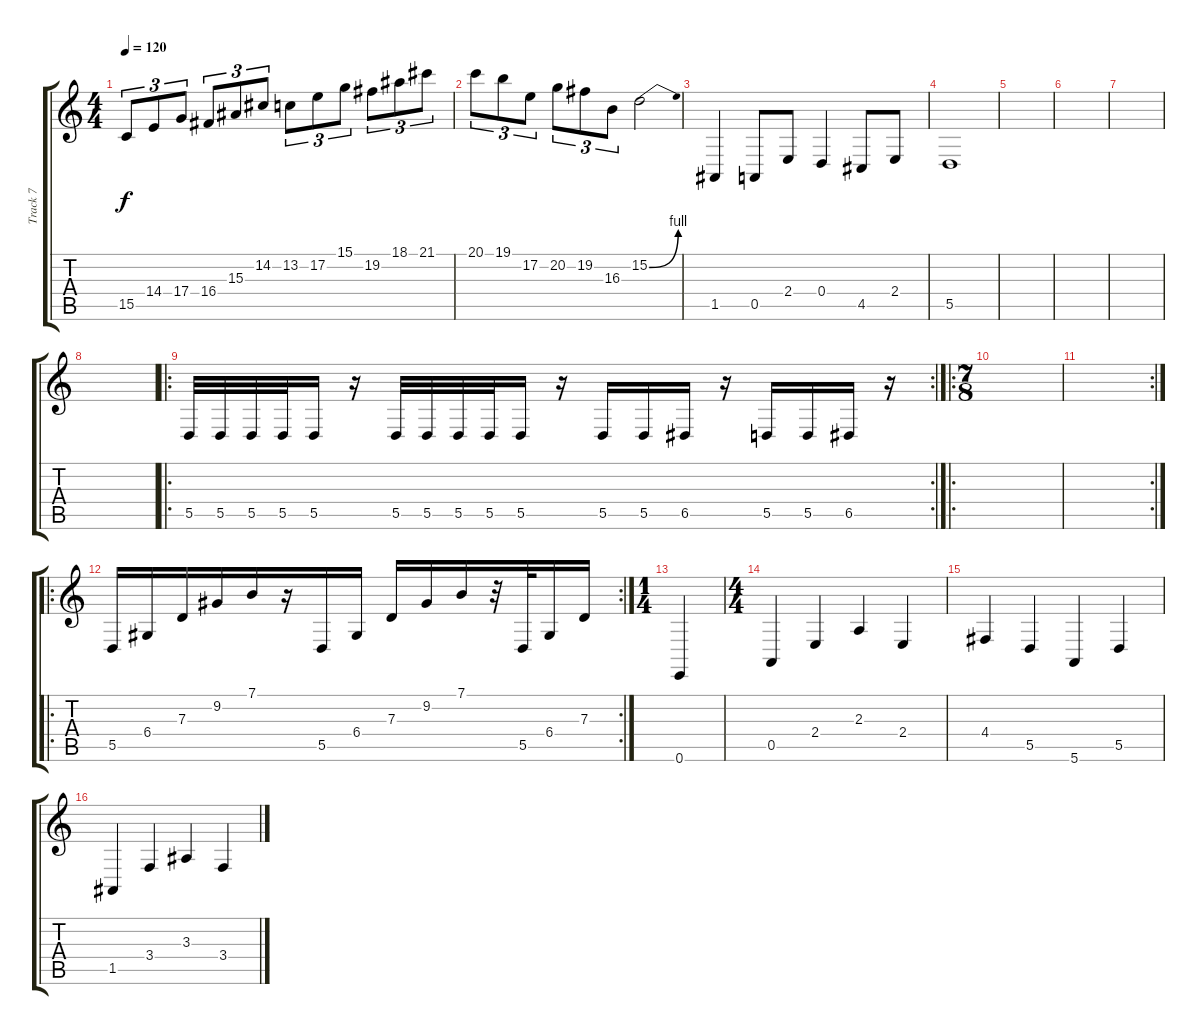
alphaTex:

\track ("Track 7" "Track 7") {instrument clarinet}
\staff {score tabs}
\tuning (E4 B3 G3 D3 A2 E2) {hide}
\ts (4 4)
\tempo 120
\clef g2
\ks c
15.5.8{tu (3 2) dy f} 14.4.8{tu (3 2)} 17.4.8{tu (3 2)} 16.4.8{tu (3 2)} 15.3.8{tu (3 2)} 14.2.8{tu (3 2)} 13.2.8{tu (3 2)} 17.2.8{tu (3 2)} 15.1.8{tu (3 2)} 19.2.8{tu (3 2)} 18.1.8{tu (3 2)} 21.1.8{tu (3 2)} |
20.1.8{tu (3 2)} 19.1.8{tu (3 2)} 17.2.8{tu (3 2)} 20.2.8{tu (3 2)} 19.2.8{tu (3 2)} 16.3.8{tu (3 2)} 15.2{be (bend 0 0 60 4)}.2 |
1.5.4 0.5.8 2.4.8 0.4.4 4.5.8 2.4.8 |
5.5.1 |
|
|
|
|
\ro
\rc 2
5.5.32 5.5.32 5.5.32 5.5.32 5.5.16 r.16 5.5.32 5.5.32 5.5.32 5.5.32 5.5.16 r.16 5.5.16 5.5.16 6.5.16 r.16 5.5.16 5.5.16 6.5.16 r.16 |
\ro
\ts (7 8)
|
\rc 2
|
\ro
\rc 2
5.5.16 6.4.16 7.3.16 9.2.16 7.1.16 r.16 5.5.16 6.4.16 7.3.16 9.2.16 7.1.16 r.32 5.5.32 6.4.16 7.3.16 |
\ts (1 4)
0.6.4 |
\ts (4 4)
0.5.4 2.4.4 2.3.4 2.4.4 |
4.4.4 5.5.4 5.6.4 5.5.4 |
1.5.4 3.4.4 3.3.4 3.4.4
